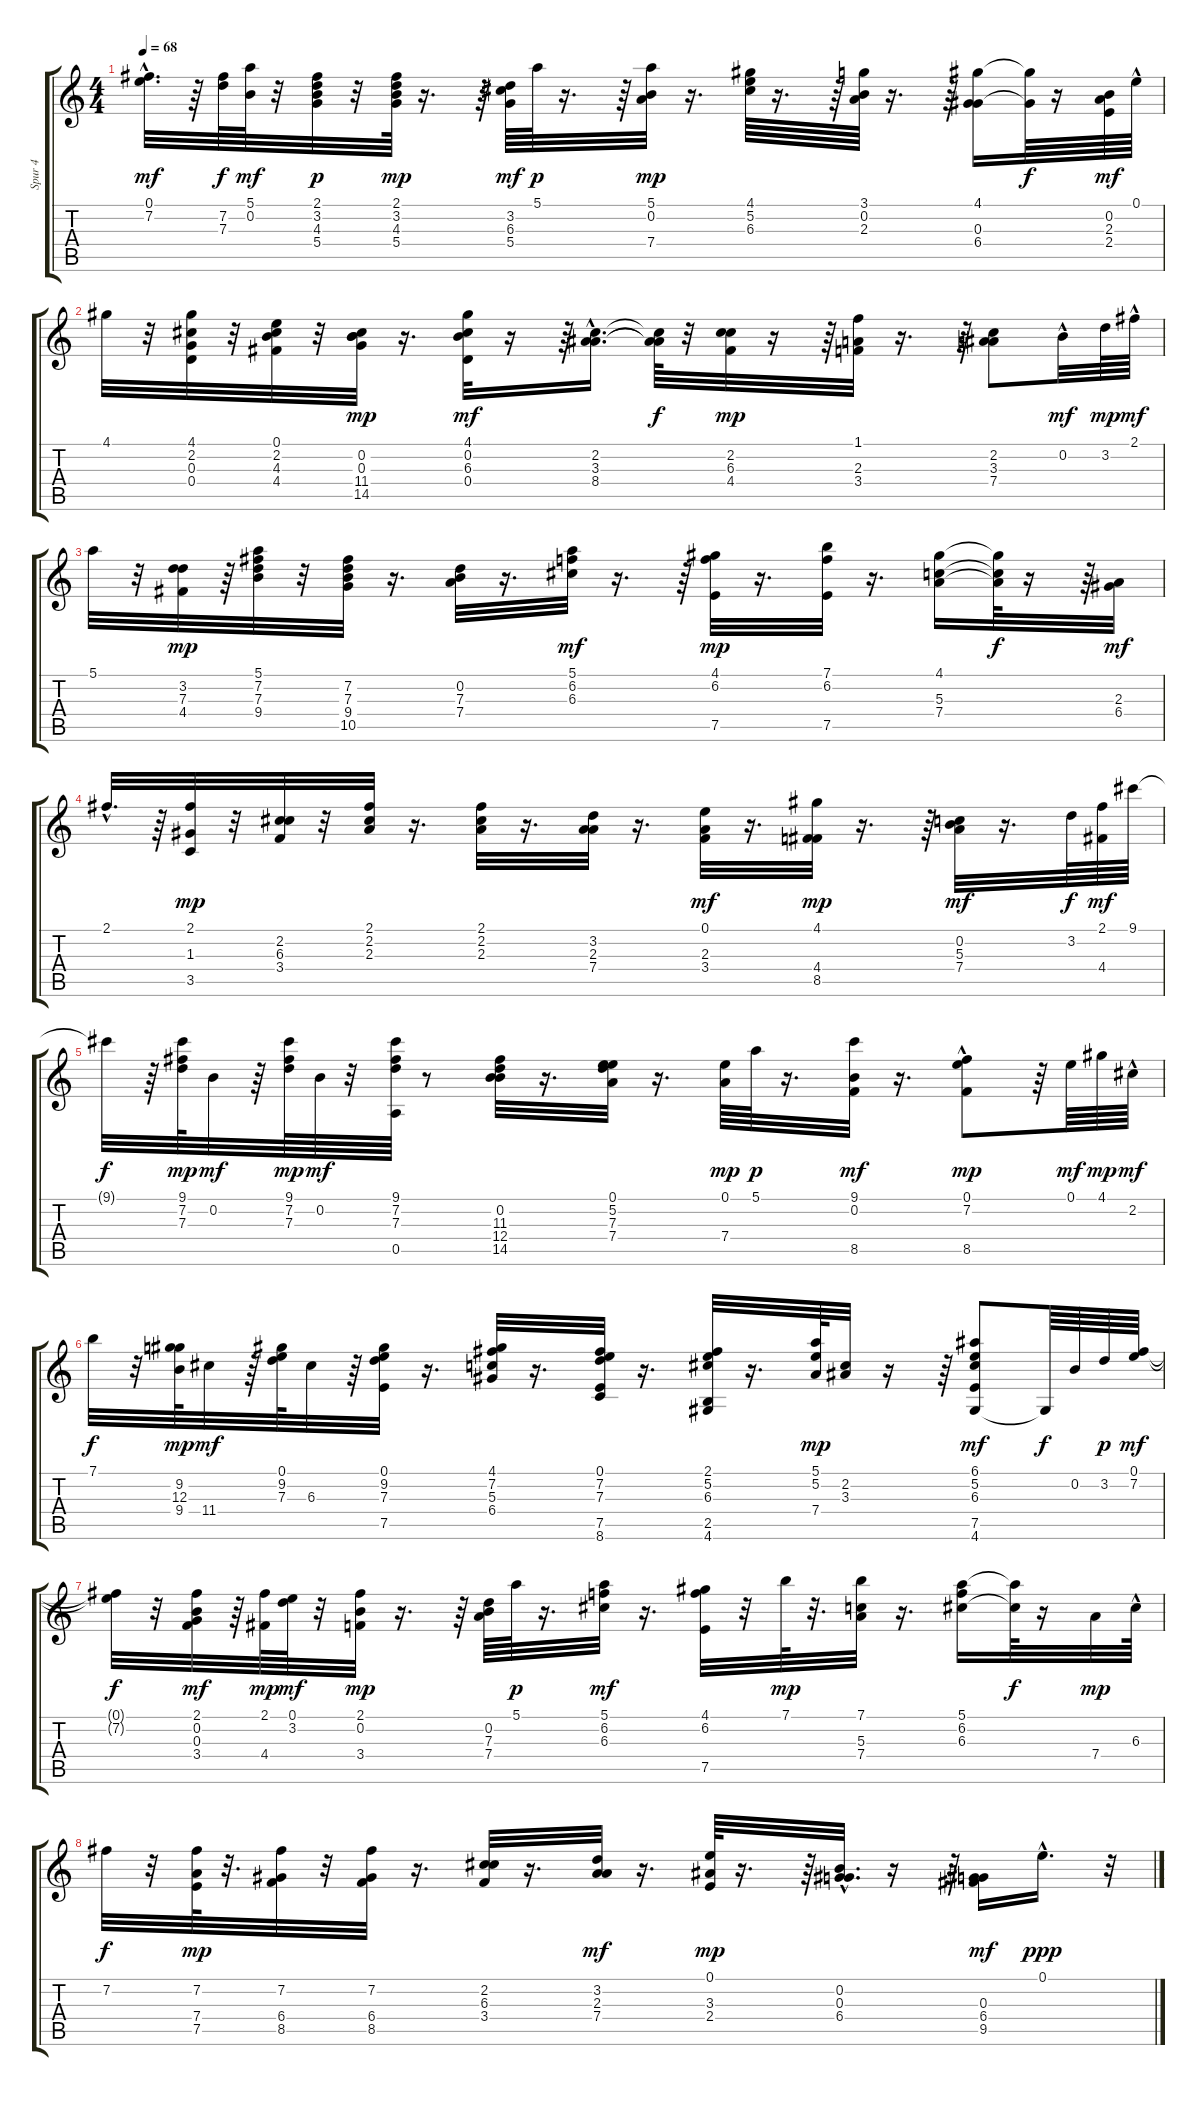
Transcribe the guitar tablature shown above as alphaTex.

\track ("Spur 4" "Spur 4") {instrument electricguitarjazz}
\staff {score tabs}
\tuning (E4 B3 G3 D3 A2 E2) {hide}
\ts (4 4)
\tempo 68
\clef g2
\ks c
(0.1{hac} 7.2{hac}).32{d dy mf} r.64 (7.2 7.3).64{dy f} (5.1 0.2).64{dy mf} r.32 (2.1 3.2 4.3 5.4).32{dy p} r.32 (2.1 3.2 4.3 5.4).64{dy mp} r.16{d} r.64 (3.2 6.3 5.4).64{dy mf} 5.1.64{dy p} r.16{d} r.64 (5.1 0.2 7.4).32{dy mp} r.16{d} (4.1 5.2 6.3).64 r.16{d} r.64 (3.1 0.2 2.3).64 r.16{d} r.64 (4.1 0.3 6.4).16 (4.1{t} 6.4{t}).64{dy f} r.16 (0.2 2.3 2.4).64{dy mf} 0.1{hac}.64 |
4.1.32 r.32 (4.1 2.2 0.3 0.4).32 r.32 (0.1 2.2 4.3 4.4).32 r.32 (0.2 0.3 11.4 14.5).32{dy mp} r.16{d} (4.1 0.2 6.3 0.4).32{dy mf} r.16 r.64 (2.2{hac} 3.3{hac} 8.4{hac}).16{d} (2.2{t} 3.3{t} 8.4{t}).64{dy f} r.32 (2.2 6.3 4.4).32{dy mp} r.16 r.64 (1.1 2.3 3.4).32 r.16{d} r.64 (2.2 3.3 7.4).8 0.2{hac}.32{dy mf} 3.2.64{dy mp} 2.1{hac}.64{dy mf} |
5.1.32 r.32 (3.2 7.3 4.4).32{dy mp} r.64 (5.1 7.2 7.3 9.4).32 r.32 (7.2 7.3 9.4 10.5).32 r.16{d} (0.2 7.3 7.4).32 r.16{d} (5.1 6.2 6.3).32{dy mf} r.16{d} r.64 (4.1 6.2 7.5).32{dy mp} r.16{d} (7.1 6.2 7.5).32 r.16{d} (4.1 5.3 7.4).16 (4.1{t} 5.3{t} 7.4{t}).64{dy f} r.16 r.64 (2.3 6.4).32{dy mf} |
2.1{hac}.32{d} r.64 (2.1 1.3 3.5).32{dy mp} r.32 (2.2 6.3 3.4).32 r.32 (2.1 2.2 2.3).32 r.16{d} (2.1 2.2 2.3).32 r.16{d} (3.2 2.3 7.4).32 r.16{d} (0.1 2.3 3.4).32{dy mf} r.16{d} (4.1 4.4 8.5).32{dy mp} r.16{d} r.64 (0.2 5.3 7.4).32{dy mf} r.16{d} 3.2.64{dy f} (2.1 4.4).64{dy mf} 9.1.64 |
9.1{t}.32{dy f} r.64 (9.1 7.2 7.3).64{dy mp} 0.2.32{dy mf} r.64 (9.1 7.2 7.3).64{dy mp} 0.2.64{dy mf} r.32 (9.1 7.2 7.3 0.5).64 r.8 (0.2 11.3 12.4 14.5).32 r.16{d} (0.1 5.2 7.3 7.4).32 r.16{d} (0.1 7.4).64{dy mp} 5.1.64{dy p} r.16{d} (9.1 0.2 8.5).32{dy mf} r.16{d} (0.1{hac} 7.2 8.5{hac}).8{dy mp} r.64 0.1.64{dy mf} 4.1.64{dy mp} 2.2{hac}.64{dy mf} |
7.1.32{dy f} r.32 (9.2 12.3 9.4).64{dy mp} 11.4.32{dy mf} r.64 (0.1 9.2 7.3).64 6.3.32 r.64 (0.1 9.2 7.3 7.5).32 r.16{d} (4.1 7.2 5.3 6.4).32 r.16{d} (0.1 7.2 7.3 7.5 8.6).32 r.16{d} (2.1 5.2 6.3 2.5 4.6).32 r.16{d} (5.1 5.2 7.4).64{dy mp} (2.2 3.3).32 r.16 r.64 (6.1 5.2 6.3 7.5 4.6).8{dy mf} 4.6{t}.64{dy f} 0.2.64 3.2.64{dy p} (0.1 7.2).64{dy mf} |
(0.1{t} 7.2{t}).32{dy f} r.32 (2.1 0.2 0.3 3.4).32{dy mf} r.64 (2.1 4.4).64{dy mp} (0.1 3.2).64{dy mf} r.32 (2.1 0.2 3.4).32{dy mp} r.16{d} r.64 (0.2 7.3 7.4).64 5.1.64{dy p} r.16{d} (5.1 6.2 6.3).32{dy mf} r.16{d} (4.1 6.2 7.5).32 r.32 7.1.64{dy mp} r.32{d} (7.1 5.3 7.4).32 r.16{d} (5.1 6.2 6.3).16 (5.1{t} 6.3{t}).64{dy f} r.16 7.4.32{dy mp} 6.3{hac}.64 |
7.2.32{dy f} r.32 (7.2 7.4 7.5).64{dy mp} r.32{d} (7.2 6.4 8.5).32 r.32 (7.2 6.4 8.5).32 r.16{d} (2.2 6.3 3.4).32 r.16{d} (3.2 2.3 7.4).32{dy mf} r.16{d} (0.1 3.3 2.4).64{dy mp} r.16{d} r.64 (0.2 0.3 6.4{hac}).32{d} r.16 r.64 (0.3 6.4 9.5).16{dy mf} 0.1{hac}.16{d dy ppp} r.32
